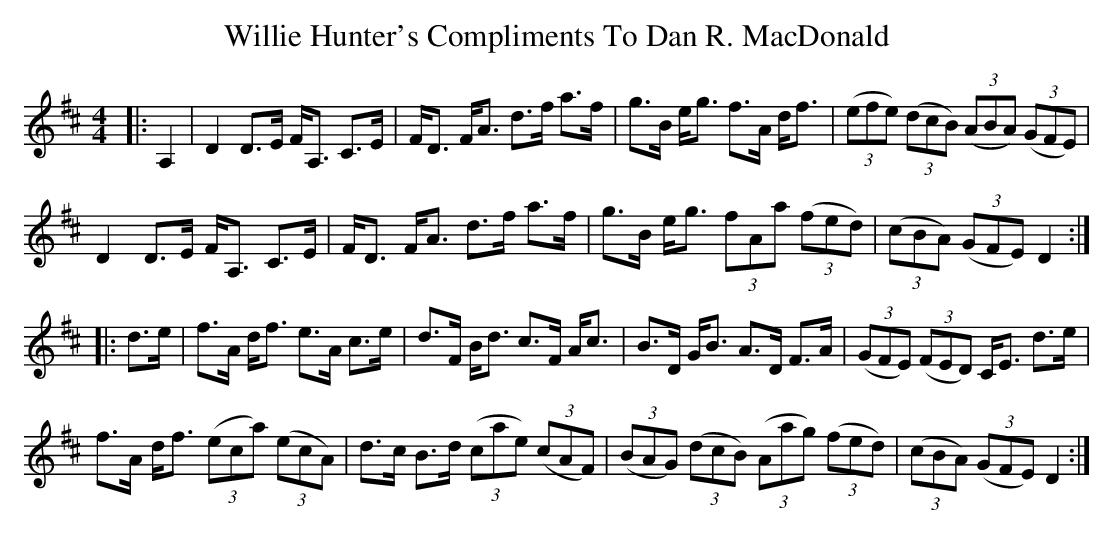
X:1
T: Willie Hunter's Compliments To Dan R. MacDonald
M: 4/4
L: 1/8
K: Dmaj
|:A,2|D2 D>E F<A, C>E|F<D F<A d>f a>f|g>B e<g f>A d<f|((3efe) ((3dcB) ((3ABA) ((3GFE)|
D2 D>E F<A, C>E|F<D F<A d>f a>f|g>B e<g (3fAa ((3fed)|((3cBA) ((3GFE) D2:|
|:d>e|f>A d<f e>A c>e|d>F B<d c>F A<c|B>D G<B A>D F>A|((3GFE) ((3FED) C<E d>e|
f>A d<f ((3eca) ((3ecA)|d>c B>d ((3cae) ((3cAF)|((3BAG) ((3dcB) ((3Aag) ((3fed)|((3cBA) ((3GFE) D2:|
